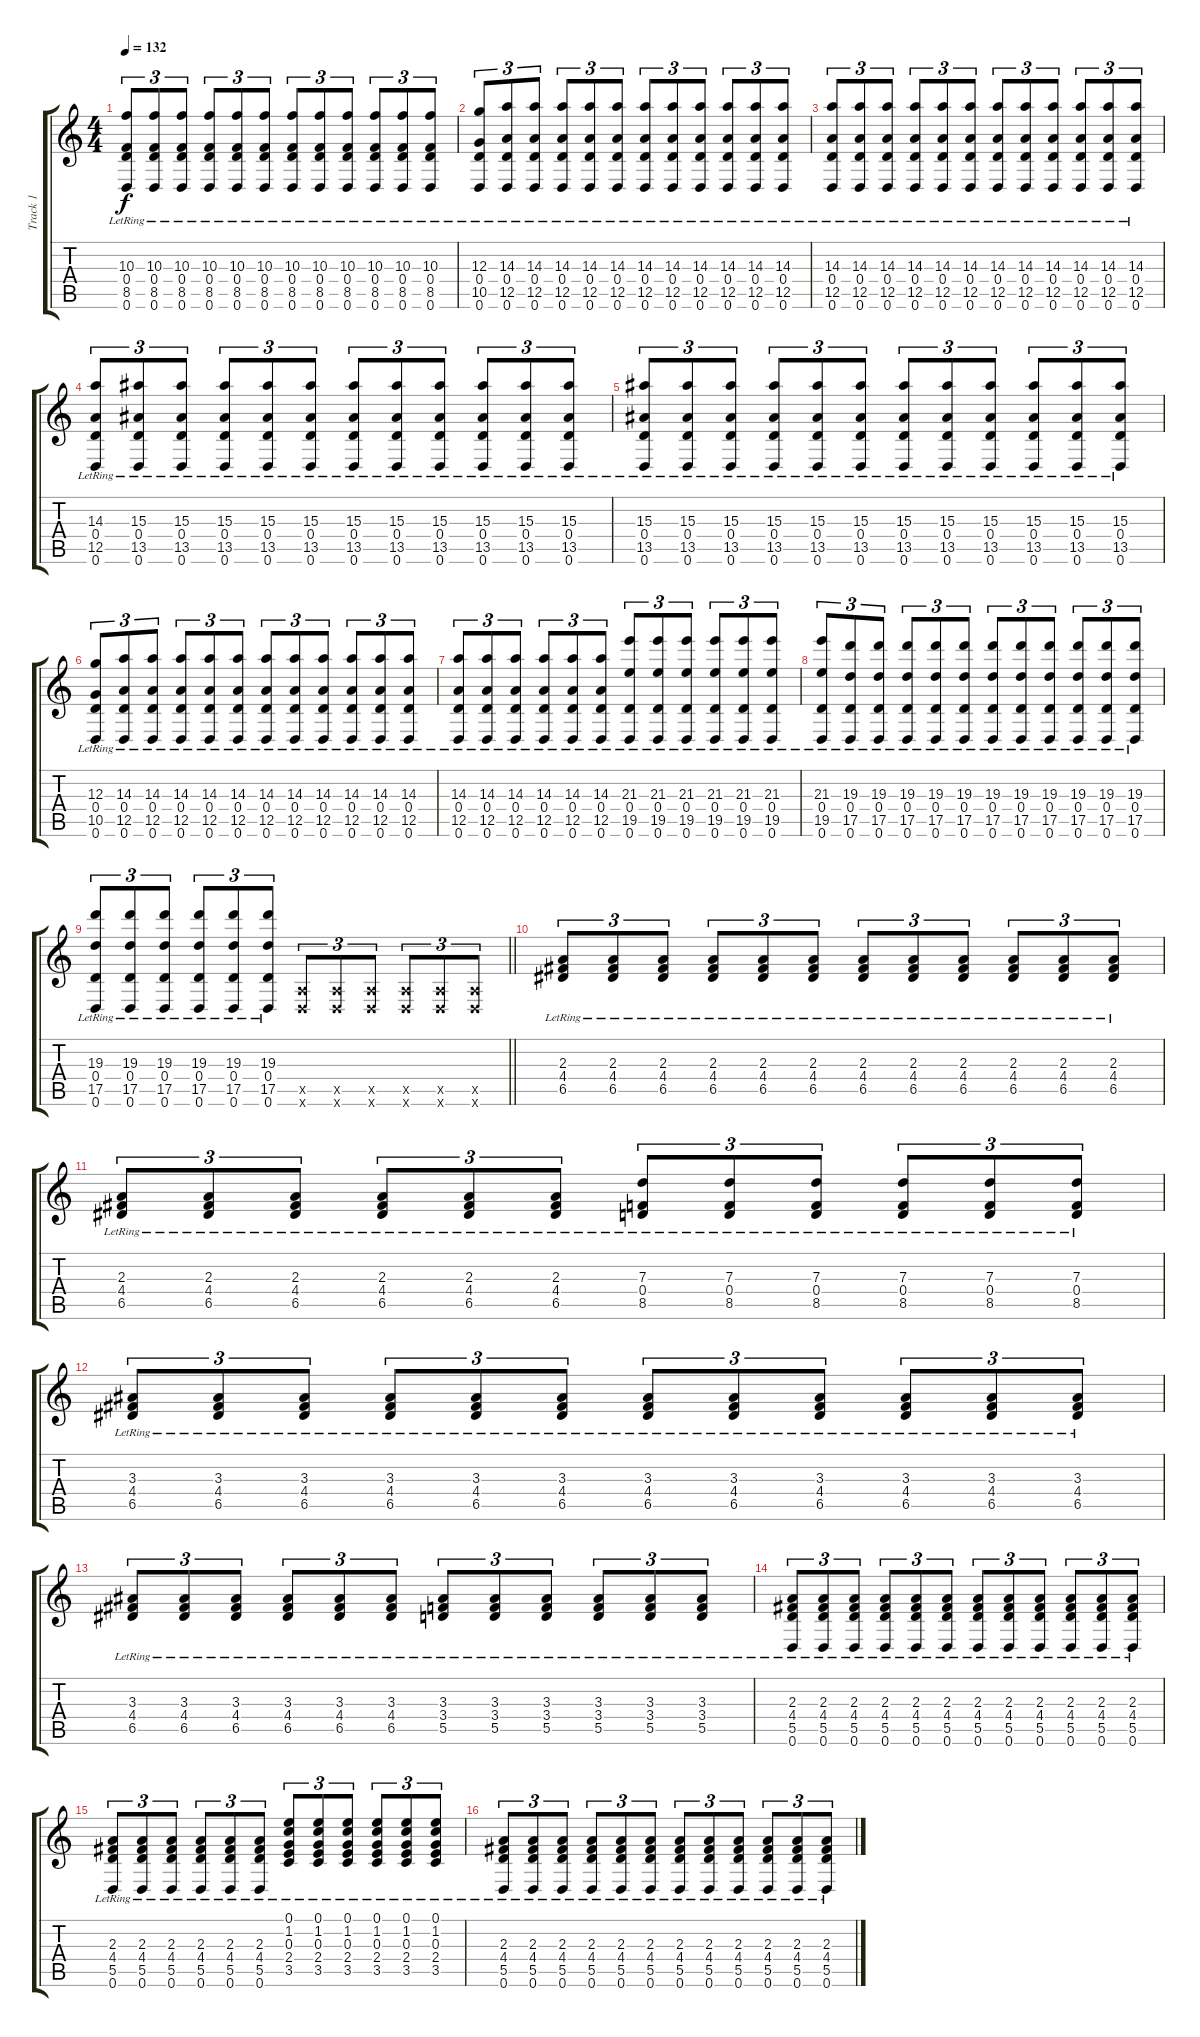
\track ("Track 1" "Track 1") {instrument distortionguitar}
\staff {score tabs}
\tuning (E4 B3 G3 D3 A2 D2) {hide}
\ts (4 4)
\tempo 132
\clef g2
\ks c
(10.3{lr} 0.4{lr} 8.5{lr} 0.6{lr}).8{tu (3 2) dy f} (10.3{lr} 0.4{lr} 8.5{lr} 0.6{lr}).8{tu (3 2)} (10.3{lr} 0.4{lr} 8.5{lr} 0.6{lr}).8{tu (3 2)} (10.3{lr} 0.4{lr} 8.5{lr} 0.6{lr}).8{tu (3 2)} (10.3{lr} 0.4{lr} 8.5{lr} 0.6{lr}).8{tu (3 2)} (10.3{lr} 0.4{lr} 8.5{lr} 0.6{lr}).8{tu (3 2)} (10.3{lr} 0.4{lr} 8.5{lr} 0.6{lr}).8{tu (3 2)} (10.3{lr} 0.4{lr} 8.5{lr} 0.6{lr}).8{tu (3 2)} (10.3{lr} 0.4{lr} 8.5{lr} 0.6{lr}).8{tu (3 2)} (10.3{lr} 0.4{lr} 8.5{lr} 0.6{lr}).8{tu (3 2)} (10.3{lr} 0.4{lr} 8.5{lr} 0.6{lr}).8{tu (3 2)} (10.3{lr} 0.4{lr} 8.5{lr} 0.6{lr}).8{tu (3 2)} |
(12.3{lr} 0.4{lr} 10.5{lr} 0.6{lr}).8{tu (3 2)} (14.3{lr} 0.4{lr} 12.5{lr} 0.6{lr}).8{tu (3 2)} (14.3{lr} 0.4{lr} 12.5{lr} 0.6{lr}).8{tu (3 2)} (14.3{lr} 0.4{lr} 12.5{lr} 0.6{lr}).8{tu (3 2)} (14.3{lr} 0.4{lr} 12.5{lr} 0.6{lr}).8{tu (3 2)} (14.3{lr} 0.4{lr} 12.5{lr} 0.6{lr}).8{tu (3 2)} (14.3{lr} 0.4{lr} 12.5{lr} 0.6{lr}).8{tu (3 2)} (14.3{lr} 0.4{lr} 12.5{lr} 0.6{lr}).8{tu (3 2)} (14.3{lr} 0.4{lr} 12.5{lr} 0.6{lr}).8{tu (3 2)} (14.3{lr} 0.4{lr} 12.5{lr} 0.6{lr}).8{tu (3 2)} (14.3{lr} 0.4{lr} 12.5{lr} 0.6{lr}).8{tu (3 2)} (14.3{lr} 0.4{lr} 12.5{lr} 0.6{lr}).8{tu (3 2)} |
(14.3{lr} 0.4{lr} 12.5{lr} 0.6{lr}).8{tu (3 2)} (14.3{lr} 0.4{lr} 12.5{lr} 0.6{lr}).8{tu (3 2)} (14.3{lr} 0.4{lr} 12.5{lr} 0.6{lr}).8{tu (3 2)} (14.3{lr} 0.4{lr} 12.5{lr} 0.6{lr}).8{tu (3 2)} (14.3{lr} 0.4{lr} 12.5{lr} 0.6{lr}).8{tu (3 2)} (14.3{lr} 0.4{lr} 12.5{lr} 0.6{lr}).8{tu (3 2)} (14.3{lr} 0.4{lr} 12.5{lr} 0.6{lr}).8{tu (3 2)} (14.3{lr} 0.4{lr} 12.5{lr} 0.6{lr}).8{tu (3 2)} (14.3{lr} 0.4{lr} 12.5{lr} 0.6{lr}).8{tu (3 2)} (14.3{lr} 0.4{lr} 12.5{lr} 0.6{lr}).8{tu (3 2)} (14.3{lr} 0.4{lr} 12.5{lr} 0.6{lr}).8{tu (3 2)} (14.3{lr} 0.4{lr} 12.5{lr} 0.6{lr}).8{tu (3 2)} |
(14.3{lr} 0.4{lr} 12.5{lr} 0.6{lr}).8{tu (3 2)} (15.3{lr} 0.4{lr} 13.5{lr} 0.6{lr}).8{tu (3 2)} (15.3{lr} 0.4{lr} 13.5{lr} 0.6{lr}).8{tu (3 2)} (15.3{lr} 0.4{lr} 13.5{lr} 0.6{lr}).8{tu (3 2)} (15.3{lr} 0.4{lr} 13.5{lr} 0.6{lr}).8{tu (3 2)} (15.3{lr} 0.4{lr} 13.5{lr} 0.6{lr}).8{tu (3 2)} (15.3{lr} 0.4{lr} 13.5{lr} 0.6{lr}).8{tu (3 2)} (15.3{lr} 0.4{lr} 13.5{lr} 0.6{lr}).8{tu (3 2)} (15.3{lr} 0.4{lr} 13.5{lr} 0.6{lr}).8{tu (3 2)} (15.3{lr} 0.4{lr} 13.5{lr} 0.6{lr}).8{tu (3 2)} (15.3{lr} 0.4{lr} 13.5{lr} 0.6{lr}).8{tu (3 2)} (15.3{lr} 0.4{lr} 13.5{lr} 0.6{lr}).8{tu (3 2)} |
(15.3{lr} 0.4{lr} 13.5{lr} 0.6{lr}).8{tu (3 2)} (15.3{lr} 0.4{lr} 13.5{lr} 0.6{lr}).8{tu (3 2)} (15.3{lr} 0.4{lr} 13.5{lr} 0.6{lr}).8{tu (3 2)} (15.3{lr} 0.4{lr} 13.5{lr} 0.6{lr}).8{tu (3 2)} (15.3{lr} 0.4{lr} 13.5{lr} 0.6{lr}).8{tu (3 2)} (15.3{lr} 0.4{lr} 13.5{lr} 0.6{lr}).8{tu (3 2)} (15.3{lr} 0.4{lr} 13.5{lr} 0.6{lr}).8{tu (3 2)} (15.3{lr} 0.4{lr} 13.5{lr} 0.6{lr}).8{tu (3 2)} (15.3{lr} 0.4{lr} 13.5{lr} 0.6{lr}).8{tu (3 2)} (15.3{lr} 0.4{lr} 13.5{lr} 0.6{lr}).8{tu (3 2)} (15.3{lr} 0.4{lr} 13.5{lr} 0.6{lr}).8{tu (3 2)} (15.3{lr} 0.4{lr} 13.5{lr} 0.6{lr}).8{tu (3 2)} |
(12.3{lr} 0.4{lr} 10.5{lr} 0.6{lr}).8{tu (3 2)} (14.3{lr} 0.4{lr} 12.5{lr} 0.6{lr}).8{tu (3 2)} (14.3{lr} 0.4{lr} 12.5{lr} 0.6{lr}).8{tu (3 2)} (14.3{lr} 0.4{lr} 12.5{lr} 0.6{lr}).8{tu (3 2)} (14.3{lr} 0.4{lr} 12.5{lr} 0.6{lr}).8{tu (3 2)} (14.3{lr} 0.4{lr} 12.5{lr} 0.6{lr}).8{tu (3 2)} (14.3{lr} 0.4{lr} 12.5{lr} 0.6{lr}).8{tu (3 2)} (14.3{lr} 0.4{lr} 12.5{lr} 0.6{lr}).8{tu (3 2)} (14.3{lr} 0.4{lr} 12.5{lr} 0.6{lr}).8{tu (3 2)} (14.3{lr} 0.4{lr} 12.5{lr} 0.6{lr}).8{tu (3 2)} (14.3{lr} 0.4{lr} 12.5{lr} 0.6{lr}).8{tu (3 2)} (14.3{lr} 0.4{lr} 12.5{lr} 0.6{lr}).8{tu (3 2)} |
(14.3{lr} 0.4{lr} 12.5{lr} 0.6{lr}).8{tu (3 2)} (14.3{lr} 0.4{lr} 12.5{lr} 0.6{lr}).8{tu (3 2)} (14.3{lr} 0.4{lr} 12.5{lr} 0.6{lr}).8{tu (3 2)} (14.3{lr} 0.4{lr} 12.5{lr} 0.6{lr}).8{tu (3 2)} (14.3{lr} 0.4{lr} 12.5{lr} 0.6{lr}).8{tu (3 2)} (14.3{lr} 0.4{lr} 12.5{lr} 0.6{lr}).8{tu (3 2)} (21.3{lr} 0.4{lr} 19.5{lr} 0.6{lr}).8{tu (3 2)} (21.3{lr} 0.4{lr} 19.5{lr} 0.6{lr}).8{tu (3 2)} (21.3{lr} 0.4{lr} 19.5{lr} 0.6{lr}).8{tu (3 2)} (21.3{lr} 0.4{lr} 19.5{lr} 0.6{lr}).8{tu (3 2)} (21.3{lr} 0.4{lr} 19.5{lr} 0.6{lr}).8{tu (3 2)} (21.3{lr} 0.4{lr} 19.5{lr} 0.6{lr}).8{tu (3 2)} |
(21.3{lr} 0.4{lr} 19.5{lr} 0.6{lr}).8{tu (3 2)} (19.3{lr} 0.4{lr} 17.5{lr} 0.6{lr}).8{tu (3 2)} (19.3{lr} 0.4{lr} 17.5{lr} 0.6{lr}).8{tu (3 2)} (19.3{lr} 0.4{lr} 17.5{lr} 0.6{lr}).8{tu (3 2)} (19.3{lr} 0.4{lr} 17.5{lr} 0.6{lr}).8{tu (3 2)} (19.3{lr} 0.4{lr} 17.5{lr} 0.6{lr}).8{tu (3 2)} (19.3{lr} 0.4{lr} 17.5{lr} 0.6{lr}).8{tu (3 2)} (19.3{lr} 0.4{lr} 17.5{lr} 0.6{lr}).8{tu (3 2)} (19.3{lr} 0.4{lr} 17.5{lr} 0.6{lr}).8{tu (3 2)} (19.3{lr} 0.4{lr} 17.5{lr} 0.6{lr}).8{tu (3 2)} (19.3{lr} 0.4{lr} 17.5{lr} 0.6{lr}).8{tu (3 2)} (19.3{lr} 0.4{lr} 17.5{lr} 0.6{lr}).8{tu (3 2)} |
\barLineRight lightlight
(19.3{lr} 0.4{lr} 17.5{lr} 0.6{lr}).8{tu (3 2)} (19.3{lr} 0.4{lr} 17.5{lr} 0.6{lr}).8{tu (3 2)} (19.3{lr} 0.4{lr} 17.5{lr} 0.6{lr}).8{tu (3 2)} (19.3{lr} 0.4{lr} 17.5{lr} 0.6{lr}).8{tu (3 2)} (19.3{lr} 0.4{lr} 17.5{lr} 0.6{lr}).8{tu (3 2)} (19.3{lr} 0.4{lr} 17.5{lr} 0.6{lr}).8{tu (3 2)} (0.5{x} 0.6{x}).8{tu (3 2)} (0.5{x} 0.6{x}).8{tu (3 2)} (0.5{x} 0.6{x}).8{tu (3 2)} (0.5{x} 0.6{x}).8{tu (3 2)} (0.5{x} 0.6{x}).8{tu (3 2)} (0.5{x} 0.6{x}).8{tu (3 2)} |
(2.3{lr} 4.4{lr} 6.5{lr}).8{tu (3 2)} (2.3{lr} 4.4{lr} 6.5{lr}).8{tu (3 2)} (2.3{lr} 4.4{lr} 6.5{lr}).8{tu (3 2)} (2.3{lr} 4.4{lr} 6.5{lr}).8{tu (3 2)} (2.3{lr} 4.4{lr} 6.5{lr}).8{tu (3 2)} (2.3{lr} 4.4{lr} 6.5{lr}).8{tu (3 2)} (2.3{lr} 4.4{lr} 6.5{lr}).8{tu (3 2)} (2.3{lr} 4.4{lr} 6.5{lr}).8{tu (3 2)} (2.3{lr} 4.4{lr} 6.5{lr}).8{tu (3 2)} (2.3{lr} 4.4{lr} 6.5{lr}).8{tu (3 2)} (2.3{lr} 4.4{lr} 6.5{lr}).8{tu (3 2)} (2.3{lr} 4.4{lr} 6.5{lr}).8{tu (3 2)} |
(2.3{lr} 4.4{lr} 6.5{lr}).8{tu (3 2)} (2.3{lr} 4.4{lr} 6.5{lr}).8{tu (3 2)} (2.3{lr} 4.4{lr} 6.5{lr}).8{tu (3 2)} (2.3{lr} 4.4{lr} 6.5{lr}).8{tu (3 2)} (2.3{lr} 4.4{lr} 6.5{lr}).8{tu (3 2)} (2.3{lr} 4.4{lr} 6.5{lr}).8{tu (3 2)} (7.3{lr} 0.4{lr} 8.5{lr}).8{tu (3 2)} (7.3{lr} 0.4{lr} 8.5{lr}).8{tu (3 2)} (7.3{lr} 0.4{lr} 8.5{lr}).8{tu (3 2)} (7.3{lr} 0.4{lr} 8.5{lr}).8{tu (3 2)} (7.3{lr} 0.4{lr} 8.5{lr}).8{tu (3 2)} (7.3{lr} 0.4{lr} 8.5{lr}).8{tu (3 2)} |
(3.3{lr} 4.4{lr} 6.5{lr}).8{tu (3 2)} (3.3{lr} 4.4{lr} 6.5{lr}).8{tu (3 2)} (3.3{lr} 4.4{lr} 6.5{lr}).8{tu (3 2)} (3.3{lr} 4.4{lr} 6.5{lr}).8{tu (3 2)} (3.3{lr} 4.4{lr} 6.5{lr}).8{tu (3 2)} (3.3{lr} 4.4{lr} 6.5{lr}).8{tu (3 2)} (3.3{lr} 4.4{lr} 6.5{lr}).8{tu (3 2)} (3.3{lr} 4.4{lr} 6.5{lr}).8{tu (3 2)} (3.3{lr} 4.4{lr} 6.5{lr}).8{tu (3 2)} (3.3{lr} 4.4{lr} 6.5{lr}).8{tu (3 2)} (3.3{lr} 4.4{lr} 6.5{lr}).8{tu (3 2)} (3.3{lr} 4.4{lr} 6.5{lr}).8{tu (3 2)} |
(3.3{lr} 4.4{lr} 6.5{lr}).8{tu (3 2)} (3.3{lr} 4.4{lr} 6.5{lr}).8{tu (3 2)} (3.3{lr} 4.4{lr} 6.5{lr}).8{tu (3 2)} (3.3{lr} 4.4{lr} 6.5{lr}).8{tu (3 2)} (3.3{lr} 4.4{lr} 6.5{lr}).8{tu (3 2)} (3.3{lr} 4.4{lr} 6.5{lr}).8{tu (3 2)} (3.3{lr} 3.4{lr} 5.5{lr}).8{tu (3 2)} (3.3{lr} 3.4{lr} 5.5{lr}).8{tu (3 2)} (3.3{lr} 3.4{lr} 5.5{lr}).8{tu (3 2)} (3.3{lr} 3.4{lr} 5.5{lr}).8{tu (3 2)} (3.3{lr} 3.4{lr} 5.5{lr}).8{tu (3 2)} (3.3{lr} 3.4{lr} 5.5{lr}).8{tu (3 2)} |
(2.3{lr} 4.4{lr} 5.5{lr} 0.6{lr}).8{tu (3 2)} (2.3{lr} 4.4{lr} 5.5{lr} 0.6{lr}).8{tu (3 2)} (2.3{lr} 4.4{lr} 5.5{lr} 0.6{lr}).8{tu (3 2)} (2.3{lr} 4.4{lr} 5.5{lr} 0.6{lr}).8{tu (3 2)} (2.3{lr} 4.4{lr} 5.5{lr} 0.6{lr}).8{tu (3 2)} (2.3{lr} 4.4{lr} 5.5{lr} 0.6{lr}).8{tu (3 2)} (2.3{lr} 4.4{lr} 5.5{lr} 0.6{lr}).8{tu (3 2)} (2.3{lr} 4.4{lr} 5.5{lr} 0.6{lr}).8{tu (3 2)} (2.3{lr} 4.4{lr} 5.5{lr} 0.6{lr}).8{tu (3 2)} (2.3{lr} 4.4{lr} 5.5{lr} 0.6{lr}).8{tu (3 2)} (2.3{lr} 4.4{lr} 5.5{lr} 0.6{lr}).8{tu (3 2)} (2.3{lr} 4.4{lr} 5.5{lr} 0.6{lr}).8{tu (3 2)} |
(2.3{lr} 4.4{lr} 5.5{lr} 0.6{lr}).8{tu (3 2)} (2.3{lr} 4.4{lr} 5.5{lr} 0.6{lr}).8{tu (3 2)} (2.3{lr} 4.4{lr} 5.5{lr} 0.6{lr}).8{tu (3 2)} (2.3{lr} 4.4{lr} 5.5{lr} 0.6{lr}).8{tu (3 2)} (2.3{lr} 4.4{lr} 5.5{lr} 0.6{lr}).8{tu (3 2)} (2.3{lr} 4.4{lr} 5.5{lr} 0.6{lr}).8{tu (3 2)} (0.1{lr} 1.2{lr} 0.3{lr} 2.4{lr} 3.5{lr}).8{tu (3 2)} (0.1{lr} 1.2{lr} 0.3{lr} 2.4{lr} 3.5{lr}).8{tu (3 2)} (0.1{lr} 1.2{lr} 0.3{lr} 2.4{lr} 3.5{lr}).8{tu (3 2)} (0.1{lr} 1.2{lr} 0.3{lr} 2.4{lr} 3.5{lr}).8{tu (3 2)} (0.1{lr} 1.2{lr} 0.3{lr} 2.4{lr} 3.5{lr}).8{tu (3 2)} (0.1{lr} 1.2{lr} 0.3{lr} 2.4{lr} 3.5{lr}).8{tu (3 2)} |
(2.3{lr} 4.4{lr} 5.5{lr} 0.6{lr}).8{tu (3 2)} (2.3{lr} 4.4{lr} 5.5{lr} 0.6{lr}).8{tu (3 2)} (2.3{lr} 4.4{lr} 5.5{lr} 0.6{lr}).8{tu (3 2)} (2.3{lr} 4.4{lr} 5.5{lr} 0.6{lr}).8{tu (3 2)} (2.3{lr} 4.4{lr} 5.5{lr} 0.6{lr}).8{tu (3 2)} (2.3{lr} 4.4{lr} 5.5{lr} 0.6{lr}).8{tu (3 2)} (2.3{lr} 4.4{lr} 5.5{lr} 0.6{lr}).8{tu (3 2)} (2.3{lr} 4.4{lr} 5.5{lr} 0.6{lr}).8{tu (3 2)} (2.3{lr} 4.4{lr} 5.5{lr} 0.6{lr}).8{tu (3 2)} (2.3{lr} 4.4{lr} 5.5{lr} 0.6{lr}).8{tu (3 2)} (2.3{lr} 4.4{lr} 5.5{lr} 0.6{lr}).8{tu (3 2)} (2.3{lr} 4.4{lr} 5.5{lr} 0.6{lr}).8{tu (3 2)}
